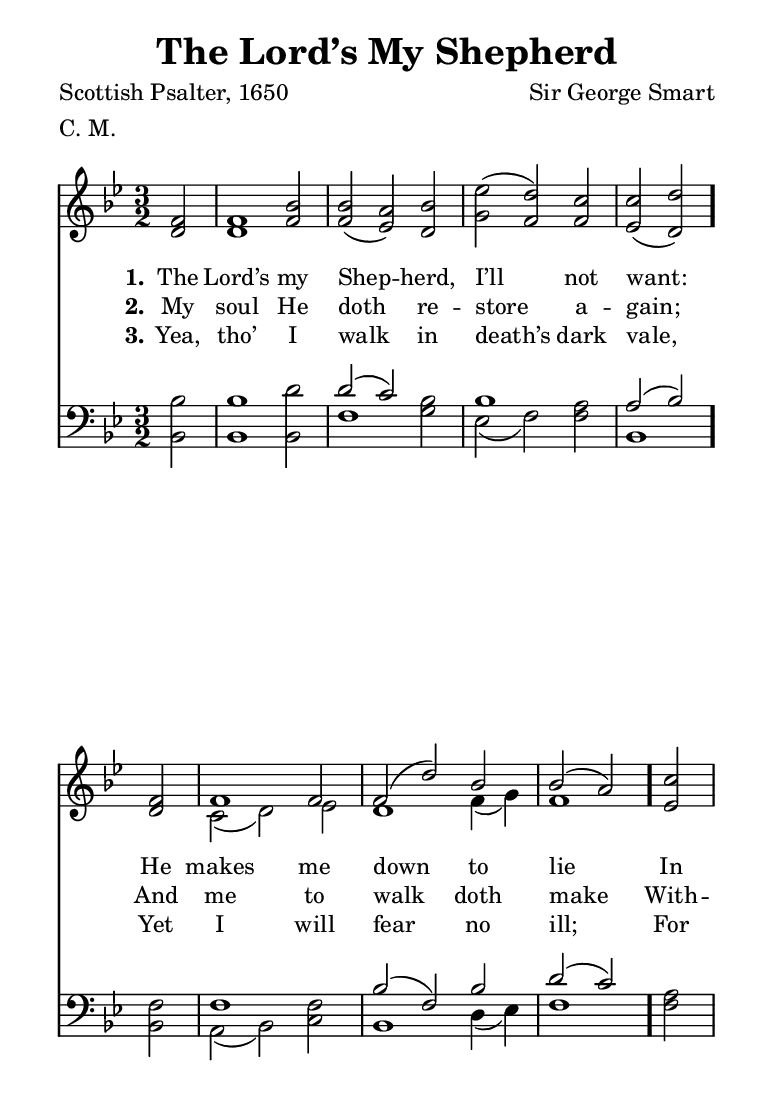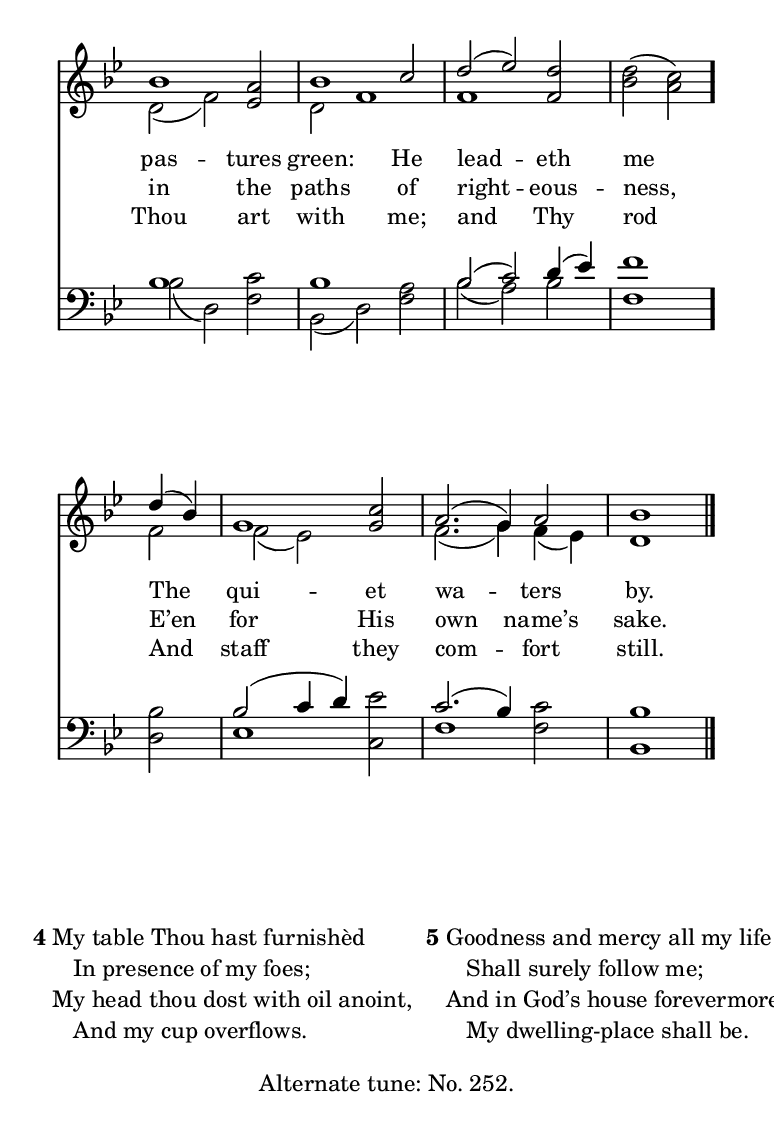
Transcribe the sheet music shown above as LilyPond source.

\include "common/global.ily"
\paper {
  \include "common/paper.ily"
  ragged-last-bottom = ##t
  system-count = #(cond (is-eogsized 2) (#t #f))
  system-system-spacing.padding = 11
}

\header{
  hymnnumber = "143"
  title = "The Lord’s My Shepherd"
  tunename = "Wiltshire"
  meter = "C. M."
  poet = "Scottish Psalter, 1650"
  composer = "Sir George Smart"
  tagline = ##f
}

% for fermata in MIDI
ta = { \tempo 2=80 }
tb = { \tempo 2=40 }

global = {
  \include "common/overrides.ily"
  \override Staff.TimeSignature.style = #'numbered
  \time 3/2
  \override Score.MetronomeMark.transparent = ##t % hide all fermata changes too
  \ta
  \key bes \major
  \partial 2
  \autoBeamOff
}

notesSoprano = {
\global
\relative c' {

  f2 | f1 bes2 | bes( a) bes | ees( d) c | c( d)
  f,2 | f1 f2 | f( d') bes | bes( a)
  c2 | bes1 a2 | bes1 c2 | d( ees) d | d( c)
  d4( bes) | g1 c2 | a2.( g4) a2 | bes1
  \bar "|."

}
}

notesAlto = {
\global
\relative e' {

  d2 | d1 f2 | f( ees) d | g( f) f | ees( d)
  d2 | c( d) ees | d1 f4( g) | f1
  ees2 | d( f) ees | d f1 | f1 f2 | bes( a)
  f2 | f( ees) g | f2.( g4) f4( ees) | d1

}
}

notesTenor = {
\global
\relative a {

  bes2 | bes1 d2 | d( c) bes | bes1 a2 | a( bes)
  f2 | f1 f2 | bes( f) bes | d( c)
  a2 | bes1 c2 | bes1 a2 | bes2( c) d4( ees) | f1
  bes,2 | bes( c4 d) ees2 | c2.( bes4) c2 | bes1

}
}

notesBass = {
\global
\relative f, {

  bes2 | bes1 bes2 | f'1 g2 | ees( f) f | bes,1
  bes2 | a( bes) c | bes1 d4( ees) | f1
  f2 | bes( d,) f | bes,( d) f | bes( a) bes | f1
  d2 | ees1 c2 | f1 f2 | bes,1

}
}

wordsA = \lyricmode {
\set stanza = "1."

The Lord’s my Shep -- herd, I’ll not want: \bar "."
He makes me down to lie \bar "."
In pas -- tures green: He lead -- eth me \bar "."
The qui -- et wa -- ters by. \bar "."

}

wordsB = \lyricmode {
\set stanza = "2."

My soul He doth re -- store a -- gain;
And me to walk doth make
With -- in the paths of right -- eous -- ness,
E’en for His own name’s sake.

}

wordsC = \lyricmode {
\set stanza = "3."

Yea, tho’ I walk in death’s dark vale,
Yet I will fear no ill;
For Thou art with me; and Thy rod
And staff they com -- fort still.

}

wordsD = \markuplist {

\line { My table Thou hast furnishèd }
\line { { \hspace #2 } In presence of my foes; }
\line { My head thou dost with oil anoint, }
\line { { \hspace #2 } And my cup overflows. }

}

wordsE = \markuplist {

\line { Goodness and mercy all my life }
\line { { \hspace #2 } Shall surely follow me; }
\line { And in God’s house forevermore }
\line { { \hspace #2 } My dwelling-place shall be. }

}

\score {
  \context ChoirStaff <<
    \context Staff = upper <<
      \set Staff.autoBeaming = ##f
      \set ChoirStaff.systemStartDelimiter = #'SystemStartBar
      \set ChoirStaff.printPartCombineTexts = ##f
      \partcombine #'(2 . 9) \notesSoprano \notesAlto
      \context NullVoice = sopranos { \voiceOne << \notesSoprano >> }
      \context Lyrics = one   \lyricsto sopranos \wordsA
      \context Lyrics = two   \lyricsto sopranos \wordsB
      \context Lyrics = three \lyricsto sopranos \wordsC
    >>
    \context Staff = men <<
      \set Staff.autoBeaming = ##f
      \clef bass
      \set ChoirStaff.printPartCombineTexts = ##f
      \partcombine #'(2 . 9) \notesTenor \notesBass
    >>
  >>
  \layout {
    \include "common/layout.ily"
  }
  \midi{
    \include "common/midi.ily"
  }
}

\noPageBreak

\markup { \fill-line {
  \hspace #0.1
  \line{ \bold 4 \column { \wordsD } }
  \hspace #0.1
  \line{ \bold 5 \column { \wordsE } }
  \hspace #0.1
} }

\noPageBreak

\markup { \vspace #1.4 \fill-line { \line { Alternate tune: No. 252. } } }

\version "2.19.49"  % necessary for upgrading to future LilyPond versions.

% vi:set et ts=2 sw=2 ai nocindent syntax=lilypond:
